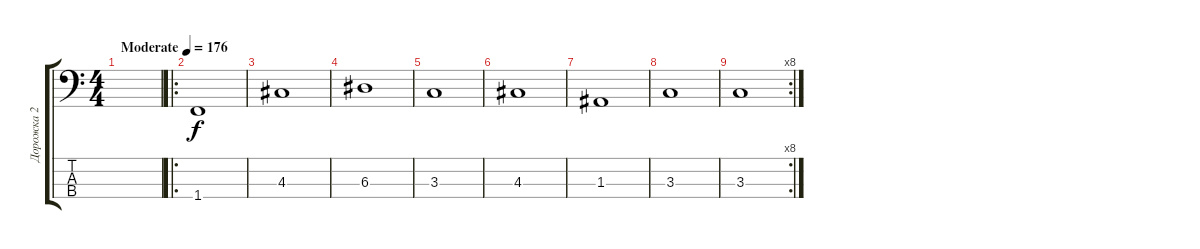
\track ("Дорожка 2" "Дорожка 2") {instrument electricbassfinger}
\staff {score tabs}
\tuning (G2 D2 A1 E1) {hide}
\ts (4 4)
\tempo (176 "Moderate")
\clef f4
\ks c
|
\ro
1.4.1 |
4.3.1 |
6.3.1 |
3.3.1 |
4.3.1 |
1.3.1 |
3.3.1 |
\rc 8
3.3.1
